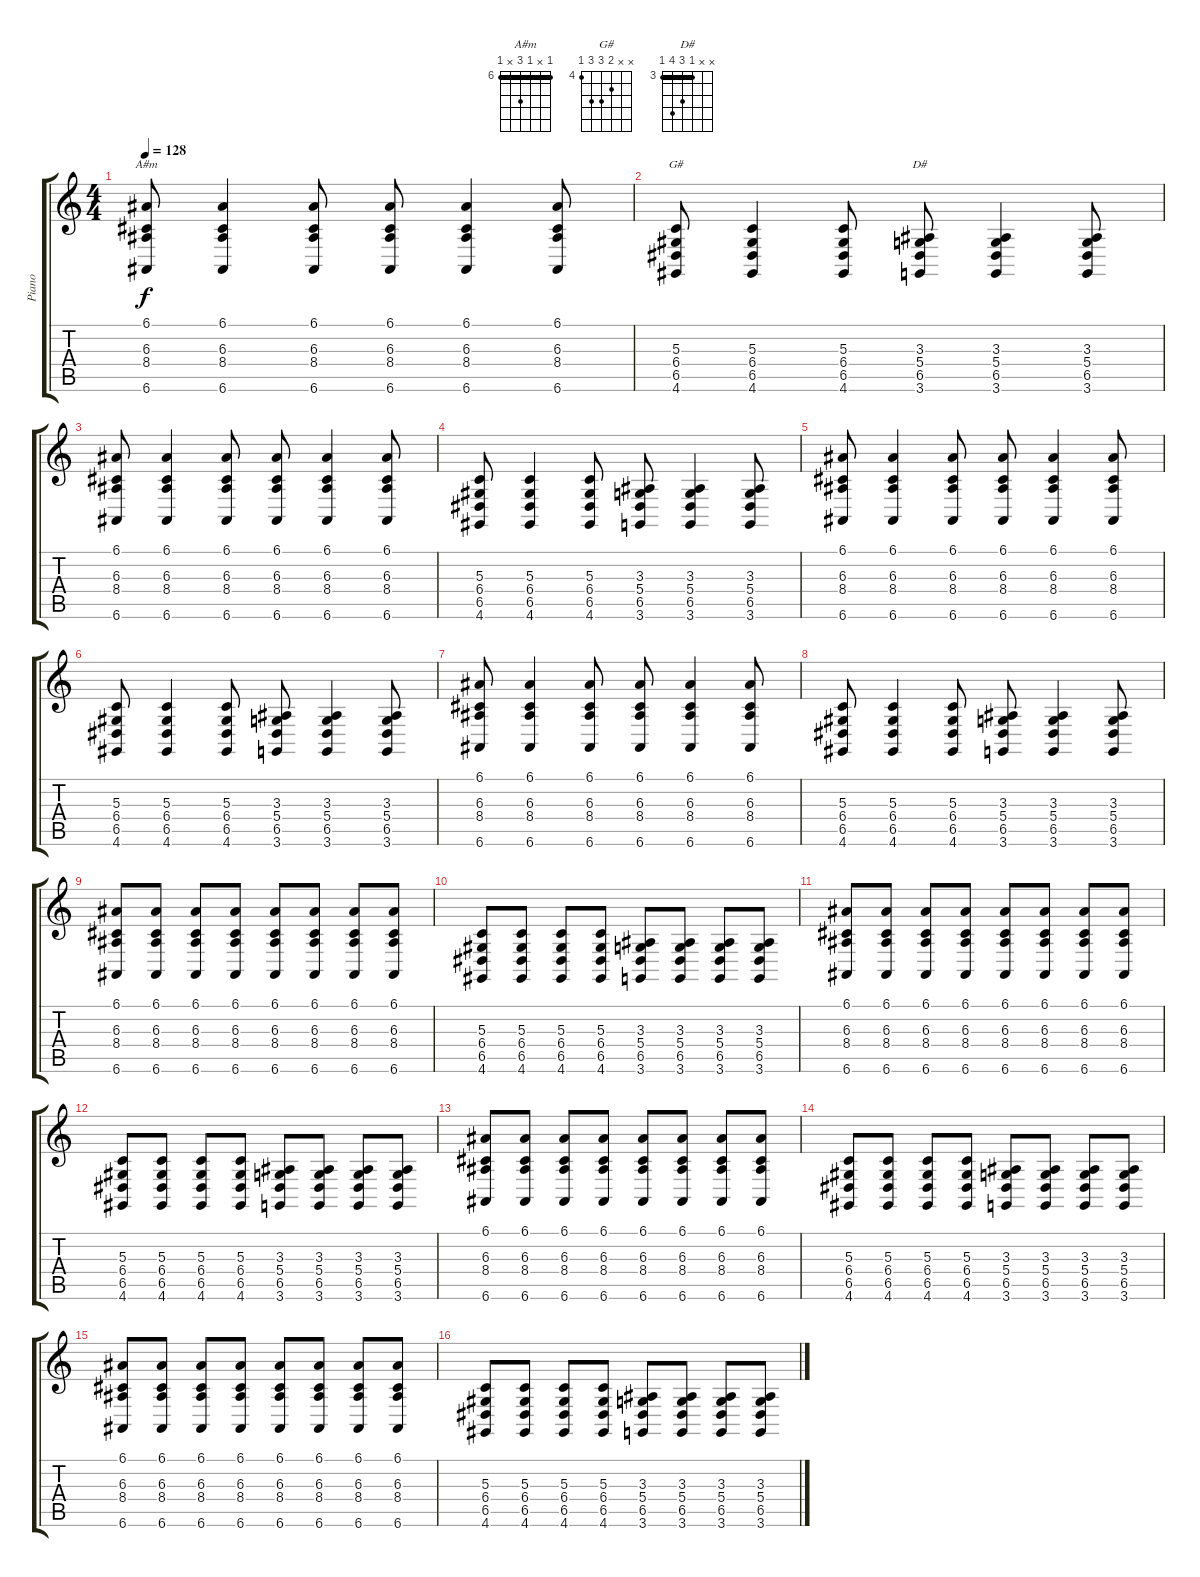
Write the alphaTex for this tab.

\track ("Piano" "Piano") {instrument electricgrandpiano}
\staff {score tabs}
\tuning (E4 B3 G3 D3 A2 E2) {hide}
\chord ("A#m" 6 x 6 8 x 6) {firstfret 6 barre 6}
\chord ("G#" x x 5 6 6 4) {firstfret 4}
\chord ("D#" x x 3 5 6 3) {firstfret 3 barre 3}
\ts (4 4)
\tempo 128
\clef g2
\ks c
(6.1 6.3 8.4 6.6).8{ch "A#m" dy f} (6.1 6.3 8.4 6.6).4 (6.1 6.3 8.4 6.6).8 (6.1 6.3 8.4 6.6).8 (6.1 6.3 8.4 6.6).4 (6.1 6.3 8.4 6.6).8 |
(5.3 6.4 6.5 4.6).8{ch "G#"} (5.3 6.4 6.5 4.6).4 (5.3 6.4 6.5 4.6).8 (3.3 5.4 6.5 3.6).8{ch "D#"} (3.3 5.4 6.5 3.6).4 (3.3 5.4 6.5 3.6).8 |
(6.1 6.3 8.4 6.6).8 (6.1 6.3 8.4 6.6).4 (6.1 6.3 8.4 6.6).8 (6.1 6.3 8.4 6.6).8 (6.1 6.3 8.4 6.6).4 (6.1 6.3 8.4 6.6).8 |
(5.3 6.4 6.5 4.6).8 (5.3 6.4 6.5 4.6).4 (5.3 6.4 6.5 4.6).8 (3.3 5.4 6.5 3.6).8 (3.3 5.4 6.5 3.6).4 (3.3 5.4 6.5 3.6).8 |
(6.1 6.3 8.4 6.6).8 (6.1 6.3 8.4 6.6).4 (6.1 6.3 8.4 6.6).8 (6.1 6.3 8.4 6.6).8 (6.1 6.3 8.4 6.6).4 (6.1 6.3 8.4 6.6).8 |
(5.3 6.4 6.5 4.6).8 (5.3 6.4 6.5 4.6).4 (5.3 6.4 6.5 4.6).8 (3.3 5.4 6.5 3.6).8 (3.3 5.4 6.5 3.6).4 (3.3 5.4 6.5 3.6).8 |
(6.1 6.3 8.4 6.6).8 (6.1 6.3 8.4 6.6).4 (6.1 6.3 8.4 6.6).8 (6.1 6.3 8.4 6.6).8 (6.1 6.3 8.4 6.6).4 (6.1 6.3 8.4 6.6).8 |
(5.3 6.4 6.5 4.6).8 (5.3 6.4 6.5 4.6).4 (5.3 6.4 6.5 4.6).8 (3.3 5.4 6.5 3.6).8 (3.3 5.4 6.5 3.6).4 (3.3 5.4 6.5 3.6).8 |
(6.1 6.3 8.4 6.6).8 (6.1 6.3 8.4 6.6).8 (6.1 6.3 8.4 6.6).8 (6.1 6.3 8.4 6.6).8 (6.1 6.3 8.4 6.6).8 (6.1 6.3 8.4 6.6).8 (6.1 6.3 8.4 6.6).8 (6.1 6.3 8.4 6.6).8 |
(5.3 6.4 6.5 4.6).8 (5.3 6.4 6.5 4.6).8 (5.3 6.4 6.5 4.6).8 (5.3 6.4 6.5 4.6).8 (3.3 5.4 6.5 3.6).8 (3.3 5.4 6.5 3.6).8 (3.3 5.4 6.5 3.6).8 (3.3 5.4 6.5 3.6).8 |
(6.1 6.3 8.4 6.6).8 (6.1 6.3 8.4 6.6).8 (6.1 6.3 8.4 6.6).8 (6.1 6.3 8.4 6.6).8 (6.1 6.3 8.4 6.6).8 (6.1 6.3 8.4 6.6).8 (6.1 6.3 8.4 6.6).8 (6.1 6.3 8.4 6.6).8 |
(5.3 6.4 6.5 4.6).8 (5.3 6.4 6.5 4.6).8 (5.3 6.4 6.5 4.6).8 (5.3 6.4 6.5 4.6).8 (3.3 5.4 6.5 3.6).8 (3.3 5.4 6.5 3.6).8 (3.3 5.4 6.5 3.6).8 (3.3 5.4 6.5 3.6).8 |
(6.1 6.3 8.4 6.6).8 (6.1 6.3 8.4 6.6).8 (6.1 6.3 8.4 6.6).8 (6.1 6.3 8.4 6.6).8 (6.1 6.3 8.4 6.6).8 (6.1 6.3 8.4 6.6).8 (6.1 6.3 8.4 6.6).8 (6.1 6.3 8.4 6.6).8 |
(5.3 6.4 6.5 4.6).8 (5.3 6.4 6.5 4.6).8 (5.3 6.4 6.5 4.6).8 (5.3 6.4 6.5 4.6).8 (3.3 5.4 6.5 3.6).8 (3.3 5.4 6.5 3.6).8 (3.3 5.4 6.5 3.6).8 (3.3 5.4 6.5 3.6).8 |
(6.1 6.3 8.4 6.6).8 (6.1 6.3 8.4 6.6).8 (6.1 6.3 8.4 6.6).8 (6.1 6.3 8.4 6.6).8 (6.1 6.3 8.4 6.6).8 (6.1 6.3 8.4 6.6).8 (6.1 6.3 8.4 6.6).8 (6.1 6.3 8.4 6.6).8 |
(5.3 6.4 6.5 4.6).8 (5.3 6.4 6.5 4.6).8 (5.3 6.4 6.5 4.6).8 (5.3 6.4 6.5 4.6).8 (3.3 5.4 6.5 3.6).8 (3.3 5.4 6.5 3.6).8 (3.3 5.4 6.5 3.6).8 (3.3 5.4 6.5 3.6).8
